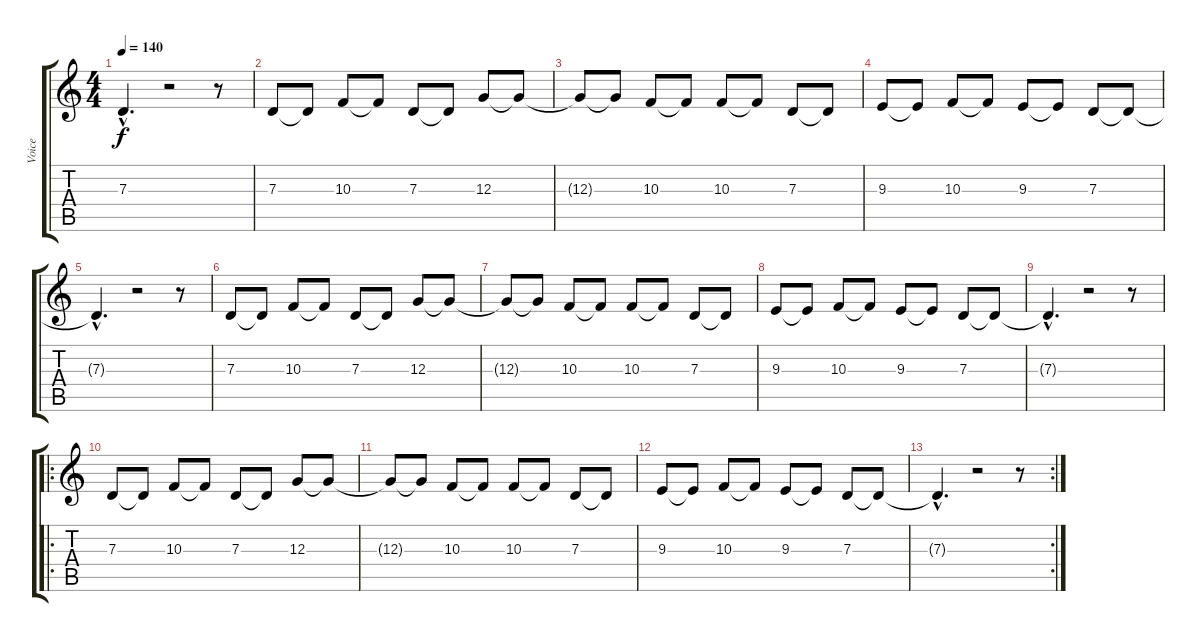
\track ("Voice" "Voice") {instrument flute}
\staff {score tabs}
\tuning (E4 B3 G3 D3 A2 E2) {hide}
\ts (4 4)
\tempo 140
\clef g2
\ks c
7.3{hac t}.4{d dy f} r.2 r.8 |
7.3.8 7.3{t}.8 10.3.8 10.3{t}.8 7.3.8 7.3{t}.8 12.3.8 12.3{t}.8 |
12.3{t}.8 12.3{t}.8 10.3.8 10.3{t}.8 10.3.8 10.3{t}.8 7.3.8 7.3{t}.8 |
9.3.8 9.3{t}.8 10.3.8 10.3{t}.8 9.3.8 9.3{t}.8 7.3.8 7.3{t}.8 |
7.3{hac t}.4{d} r.2 r.8 |
7.3.8 7.3{t}.8 10.3.8 10.3{t}.8 7.3.8 7.3{t}.8 12.3.8 12.3{t}.8 |
12.3{t}.8 12.3{t}.8 10.3.8 10.3{t}.8 10.3.8 10.3{t}.8 7.3.8 7.3{t}.8 |
9.3.8 9.3{t}.8 10.3.8 10.3{t}.8 9.3.8 9.3{t}.8 7.3.8 7.3{t}.8 |
7.3{hac t}.4{d} r.2 r.8 |
\ro
7.3.8 7.3{t}.8 10.3.8 10.3{t}.8 7.3.8 7.3{t}.8 12.3.8 12.3{t}.8 |
12.3{t}.8 12.3{t}.8 10.3.8 10.3{t}.8 10.3.8 10.3{t}.8 7.3.8 7.3{t}.8 |
9.3.8 9.3{t}.8 10.3.8 10.3{t}.8 9.3.8 9.3{t}.8 7.3.8 7.3{t}.8 |
\rc 2
7.3{hac t}.4{d} r.2 r.8
